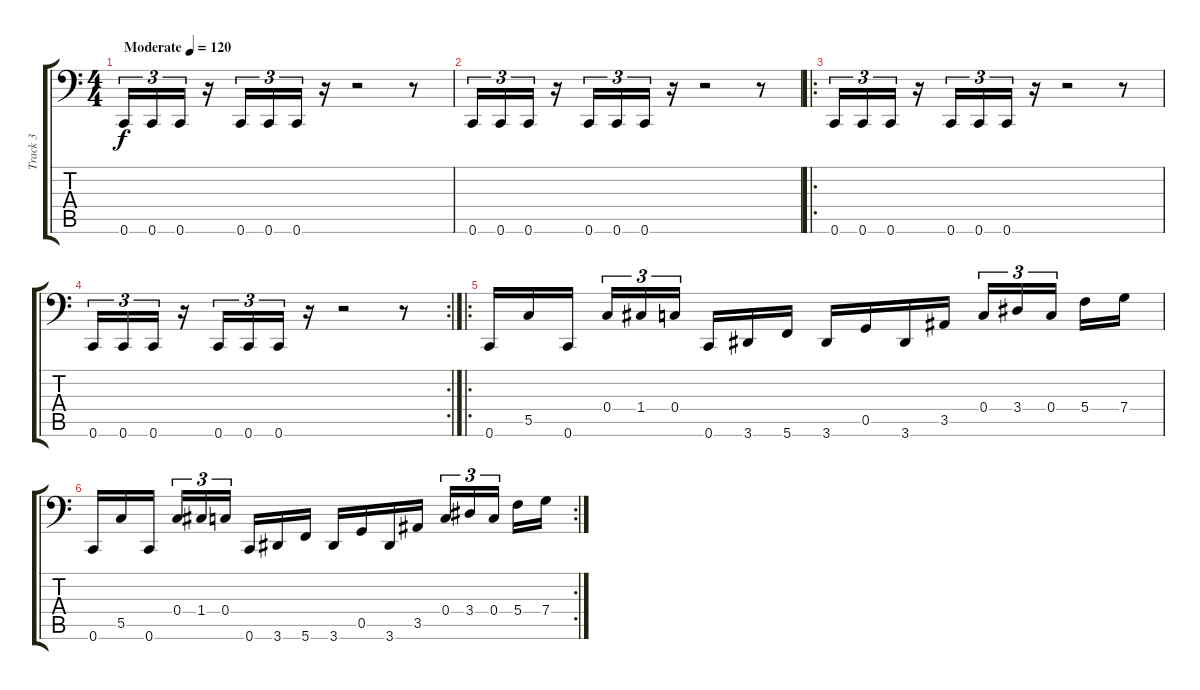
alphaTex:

\track ("Track 3" "Track 3") {instrument electricbasspick}
\staff {score tabs}
\tuning (D3 A2 F2 C2 G1 C1) {hide}
\ts (4 4)
\tempo (120 "Moderate")
\clef f4
\ks c
0.6.16{tu (3 2) dy f instrument electricbasspick} 0.6.16{tu (3 2)} 0.6.16{tu (3 2)} r.16 0.6.16{tu (3 2)} 0.6.16{tu (3 2)} 0.6.16{tu (3 2)} r.16 r.2 r.8 |
0.6.16{tu (3 2)} 0.6.16{tu (3 2)} 0.6.16{tu (3 2)} r.16 0.6.16{tu (3 2)} 0.6.16{tu (3 2)} 0.6.16{tu (3 2)} r.16 r.2 r.8 |
\ro
0.6.16{tu (3 2)} 0.6.16{tu (3 2)} 0.6.16{tu (3 2)} r.16 0.6.16{tu (3 2)} 0.6.16{tu (3 2)} 0.6.16{tu (3 2)} r.16 r.2 r.8 |
\rc 2
0.6.16{tu (3 2)} 0.6.16{tu (3 2)} 0.6.16{tu (3 2)} r.16 0.6.16{tu (3 2)} 0.6.16{tu (3 2)} 0.6.16{tu (3 2)} r.16 r.2 r.8 |
\ro
0.6.16 5.5.16 0.6.16{beam splitsecondary} 0.4.16{tu (3 2)} 1.4.16{tu (3 2)} 0.4.16{tu (3 2) beam splitsecondary} 0.6.16 3.6.16 5.6.16 3.6.16 0.5.16 3.6.16 3.5.16 0.4.16{tu (3 2)} 3.4.16{tu (3 2)} 0.4.16{tu (3 2) beam splitsecondary} 5.4.16 7.4.16 |
\rc 2
0.6.16 5.5.16 0.6.16{beam splitsecondary} 0.4.16{tu (3 2)} 1.4.16{tu (3 2)} 0.4.16{tu (3 2) beam splitsecondary} 0.6.16 3.6.16 5.6.16 3.6.16 0.5.16 3.6.16 3.5.16 0.4.16{tu (3 2)} 3.4.16{tu (3 2)} 0.4.16{tu (3 2) beam splitsecondary} 5.4.16 7.4.16
